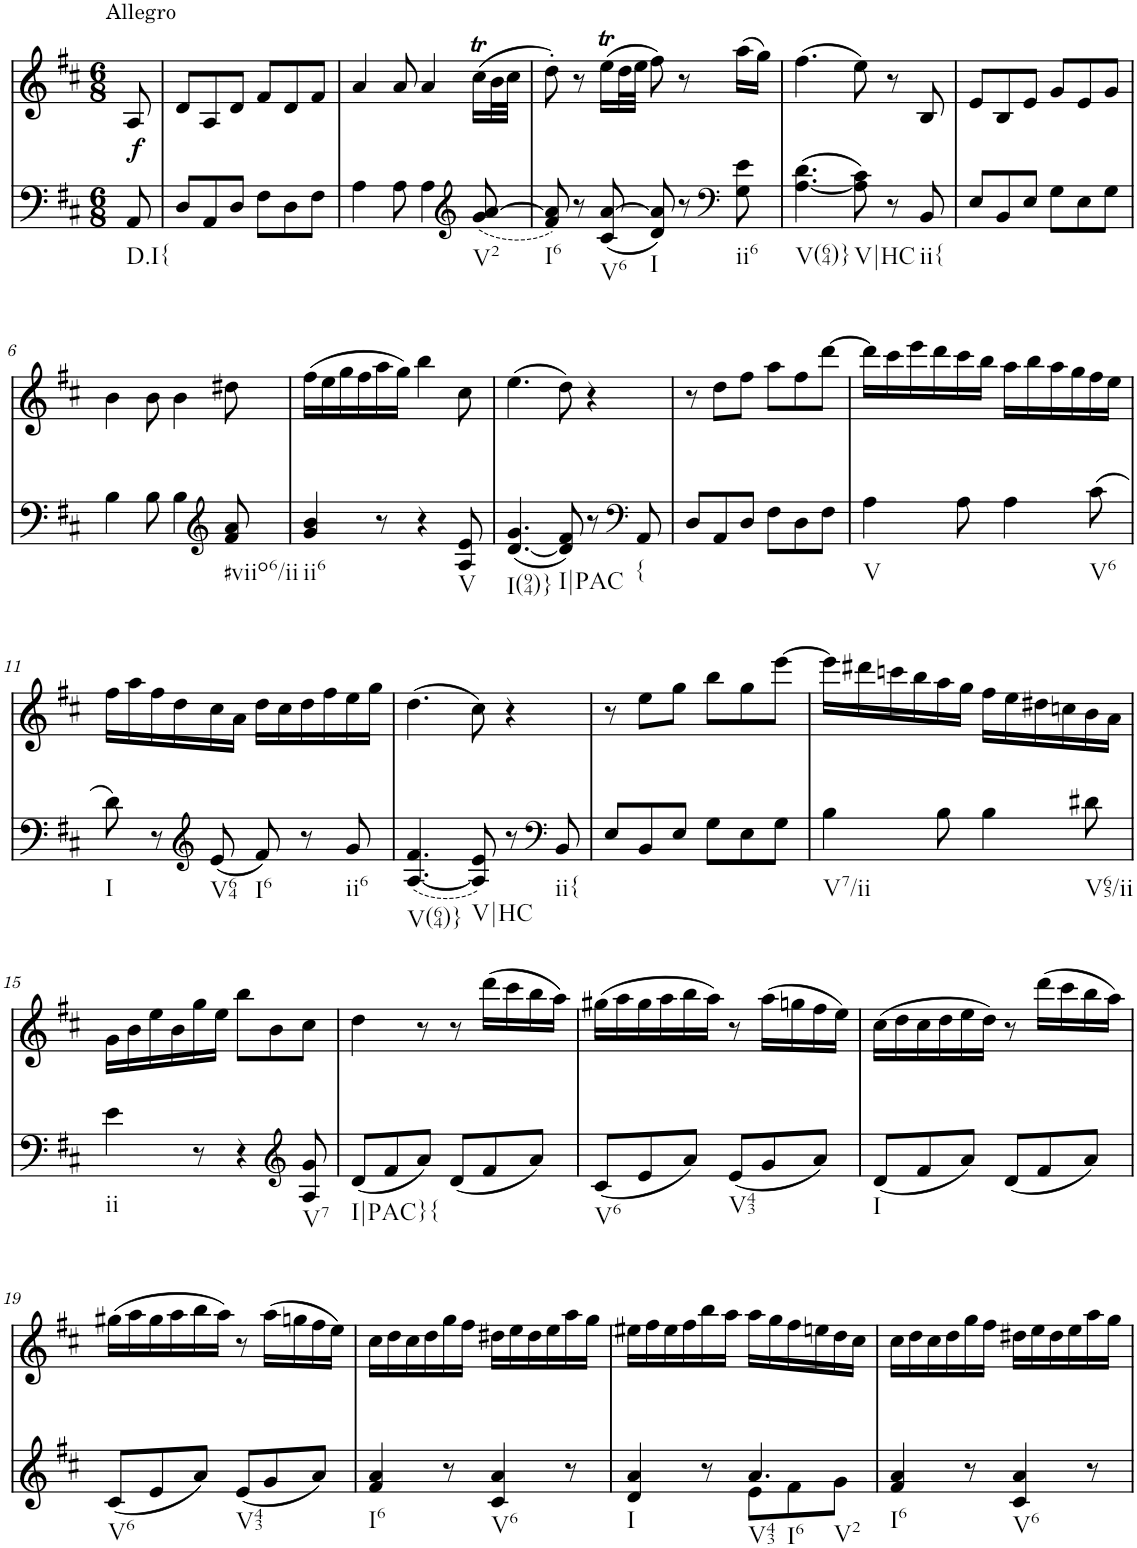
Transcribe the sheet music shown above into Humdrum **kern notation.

**kern	**kern	**dynam
*part2	*part1	*part1
*staff2	*staff1	*staff1
*I"Piano, unbenannt	*I"Piano, unbenannt	*
*I'Pno	*I'Pno	*
*clefF4	*clefG2	*
*k[f#c#]	*k[f#c#]	*
*M6/8	*M6/8	*
=	=	=
!	!LO:TX:a:t=Allegro	!
!LO:TX:b:t=D.I{	!	!
!	!	!LO:DY:b
8AA/	8A/	f
=1	=1	=1
8D/L	8d/L	.
8AA/	8A/	.
8D/J	8d/J	.
8F#\L	8f#/L	.
8D\	8d/	.
8F#\J	8f#/J	.
=2	=2	=2
4A\	4a/	.
8A\	8a/	.
4A\	4a/	.
*clefG2	*	*
!LO:TX:b:t=V2	!	!
(<8g/ [8a/	(16cc#t\LL	.
.	32b\L	.
.	32cc#\JJJ	.
=3	=3	=3
!LO:TX:b:t=I6	!	!
8f#/ 8a/])	8dd'\)	.
8r	8r	.
!LO:TX:b:t=V6	!	!
(<8c#/ [8a/	(16eeT\LL	.
.	32dd\L	.
.	32ee\JJJ	.
!LO:TX:b:t=I	!	!
8d/ 8a/])	8ff#\)	.
8r	8r	.
*clefF4	*	*
!LO:TX:b:t=ii6	!	!
8G\ 8e\	(16aa\LL	.
.	16gg\JJ)	.
=4	=4	=4
!LO:TX:b:t=V(64)}	!	!
(>[4.A\ 4.d\	(4.ff#\	.
!LO:TX:b:t=V|HC	!	!
8A\] 8c#\)	8ee\)	.
8r	8r	.
!LO:TX:b:t=ii{	!	!
8BB/	8B/	.
=5	=5	=5
8E/L	8e/L	.
8BB/	8B/	.
8E/J	8e/J	.
8G\L	8g/L	.
8E\	8e/	.
8G\J	8g/J	.
!!LO:LB:g=z
=6	=6	=6
4B\	4b\	.
8B\	8b\	.
4B\	4b\	.
*clefG2	*	*
!LO:TX:b:t=#viio6/ii	!	!
8f#/ 8a/	8dd#X\	.
=7	=7	=7
!LO:TX:b:t=ii6	!	!
4g/ 4b/	(16ff#\LL	.
.	16ee\	.
.	16gg\	.
.	16ff#\	.
8r	16aa\	.
.	16gg\JJ)	.
4r	4bb\	.
!LO:TX:b:t=V	!	!
8A/ 8e/	8cc#\	.
=8	=8	=8
!LO:TX:b:t=I(94)}	!	!
([4.d/ 4.g/	(4.ee\	.
!LO:TX:b:t=I|PAC	!	!
8d/] 8f#/)	8dd\)	.
8r	4r	.
*clefF4	*	*
!LO:TX:b:t={	!	!
8AA/	.	.
=9	=9	=9
8D/L	8r	.
8AA/	8dd\L	.
8D/J	8ff#\J	.
8F#\L	8aa\L	.
8D\	8ff#\	.
8F#\J	[8ddd\J	.
=10	=10	=10
!LO:TX:b:t=V	!	!
4A\	16ddd\LL]	.
.	16ccc#\	.
.	16eee\	.
.	16ddd\	.
8A\	16ccc#\	.
.	16bb\JJ	.
4A\	16aa\LL	.
.	16bb\	.
.	16aa\	.
.	16gg\	.
!LO:TX:b:t=V6	!	!
(8c#\	16ff#\	.
.	16ee\JJ	.
!!LO:LB:g=z
=11	=11	=11
!LO:TX:b:t=I	!	!
8d\)	16ff#\LL	.
.	16aa\	.
8r	16ff#\	.
.	16dd\	.
*clefG2	*	*
!LO:TX:b:t=V64	!	!
(8e/	16cc#\	.
.	16a\JJ	.
!LO:TX:b:t=I6	!	!
8f#/)	16dd\LL	.
.	16cc#\	.
8r	16dd\	.
.	16ff#\	.
!LO:TX:b:t=ii6	!	!
8g/	16ee\	.
.	16gg\JJ	.
=12	=12	=12
!LO:TX:b:t=V(64)}	!	!
([4.A/ 4.f#/	(4.dd\	.
!LO:TX:b:t=V|HC	!	!
8A/] 8e/)	8cc#\)	.
8r	4r	.
*clefF4	*	*
!LO:TX:b:t=ii{	!	!
8BB/	.	.
=13	=13	=13
8E/L	8r	.
8BB/	8ee\L	.
8E/J	8gg\J	.
8G\L	8bb\L	.
8E\	8gg\	.
8G\J	[8eee\J	.
=14	=14	=14
!LO:TX:b:t=V7/ii	!	!
4B\	16eee\LL]	.
.	16ddd#X\	.
.	16cccn\	.
.	16bb\	.
8B\	16aa\	.
.	16gg\JJ	.
4B\	16ff#\LL	.
.	16ee\	.
.	16dd#X\	.
.	16ccn\	.
!LO:TX:b:t=V65/ii	!	!
8d#X\	16b\	.
.	16a\JJ	.
!!LO:LB:g=z
=15	=15	=15
!LO:TX:b:t=ii	!	!
4e\	16g\LL	.
.	16b\	.
.	16ee\	.
.	16b\	.
8r	16gg\	.
.	16ee\JJ	.
4r	8bb\L	.
.	8b\	.
*clefG2	*	*
!LO:TX:b:t=V7	!	!
8A/ 8g/	8cc#\J	.
=16	=16	=16
!LO:TX:b:t=I|PAC}{	!	!
(8d/L	4dd\	.
8f#/	.	.
8a/J)	8r	.
(8d/L	8r	.
8f#/	(16ddd\LL	.
.	16ccc#\	.
8a/J)	16bb\	.
.	16aa\JJ)	.
=17	=17	=17
!LO:TX:b:t=V6	!	!
(8c#/L	(16gg#X\LL	.
.	16aa\	.
8e/	16gg#\	.
.	16aa\	.
8a/J)	16bb\	.
.	16aa\JJ)	.
!LO:TX:b:t=V43	!	!
(8e/L	8r	.
8g/	(16aa\LL	.
.	16ggn\	.
8a/J)	16ff#\	.
.	16ee\JJ)	.
=18	=18	=18
!LO:TX:b:t=I	!	!
(8d/L	(16cc#\LL	.
.	16dd\	.
8f#/	16cc#\	.
.	16dd\	.
8a/J)	16ee\	.
.	16dd\JJ)	.
(8d/L	8r	.
8f#/	(16ddd\LL	.
.	16ccc#\	.
8a/J)	16bb\	.
.	16aa\JJ)	.
!!LO:LB:g=z
=19	=19	=19
!LO:TX:b:t=V6	!	!
(8c#/L	(16gg#X\LL	.
.	16aa\	.
8e/	16gg#\	.
.	16aa\	.
8a/J)	16bb\	.
.	16aa\JJ)	.
!LO:TX:b:t=V43	!	!
(8e/L	8r	.
8g/	(16aa\LL	.
.	16ggn\	.
8a/J)	16ff#\	.
.	16ee\JJ)	.
=20	=20	=20
!LO:TX:b:t=I6	!	!
4f#/ 4a/	16cc#\LL	.
.	16dd\	.
.	16cc#\	.
.	16dd\	.
8r	16gg\	.
.	16ff#\JJ	.
!LO:TX:b:t=V6	!	!
4c#/ 4a/	16dd#X\LL	.
.	16ee\	.
.	16dd#\	.
.	16ee\	.
8r	16aa\	.
.	16gg\JJ	.
=21	=21	=21
*^	*	*
!LO:TX:b:t=I	!	!	!
4d/ 4a/	4.ryy	16ee#X\LL	.
.	.	16ff#\	.
.	.	16ee#\	.
.	.	16ff#\	.
8r	.	16bb\	.
.	.	16aa\JJ	.
!LO:TX:b:t=V43	!	!	!
!LO:TX:b:t=I6	!	!	!
!LO:TX:b:t=V2	!	!	!
4.a/	8e\L	16aa\LL	.
.	.	16gg\	.
.	8f#\	16ff#\	.
.	.	16een\	.
.	8g\J	16dd\	.
.	.	16cc#\JJ	.
*v	*v	*	*
=22	=22	=22
!LO:TX:b:t=I6	!	!
4f#/ 4a/	16cc#\LL	.
.	16dd\	.
.	16cc#\	.
.	16dd\	.
8r	16gg\	.
.	16ff#\JJ	.
!LO:TX:b:t=V6	!	!
4c#/ 4a/	16dd#X\LL	.
.	16ee\	.
.	16dd#\	.
.	16ee\	.
8r	16aa\	.
.	16gg\JJ	.
=	=	=
*-	*-	*-
